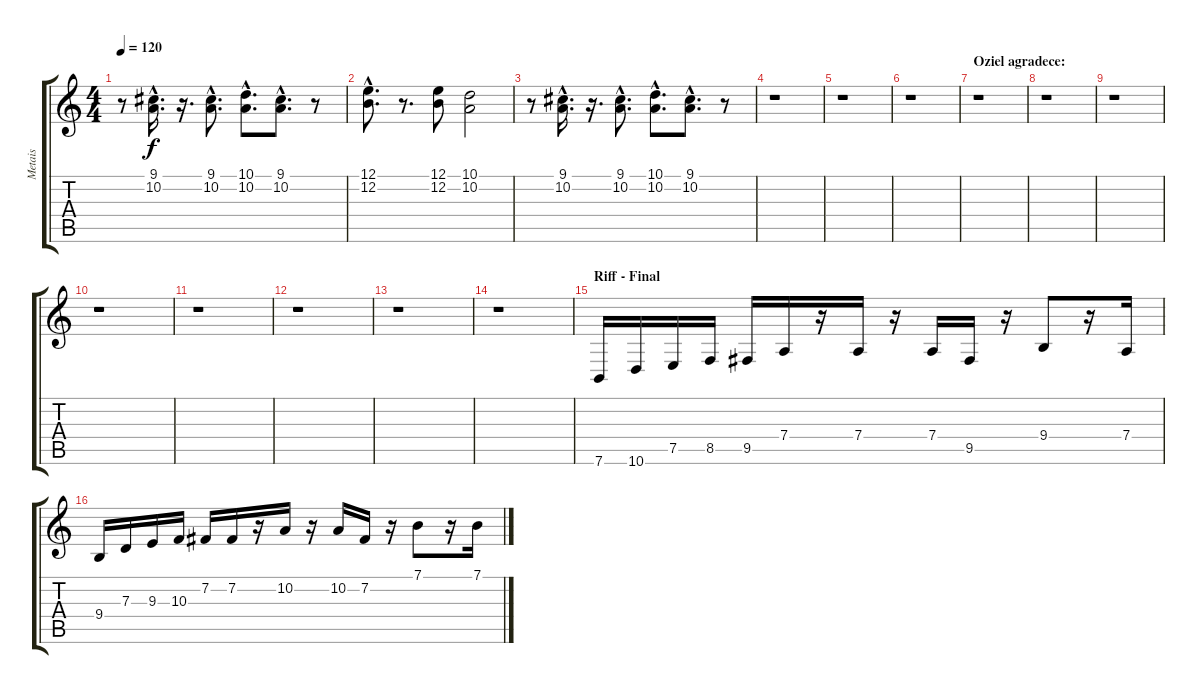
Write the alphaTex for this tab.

\track ("Metais" "Metais") {instrument brasssection}
\staff {score tabs}
\tuning (E4 B3 G3 D3 A2 E2) {hide}
\ts (4 4)
\tempo 120
\clef g2
\ks c
r.8{dy f} (9.1{hac} 10.2{hac}).16{d} r.16{d} (9.1{hac} 10.2{hac}).8{d} (10.1{hac} 10.2{hac}).8{d} (9.1{hac} 10.2{hac}).8{d} r.8 |
(12.1{hac} 12.2{hac}).8{d} r.8{d} (12.1 12.2).8 (10.1 10.2).2 |
r.8 (9.1{hac} 10.2{hac}).16{d} r.16{d} (9.1{hac} 10.2{hac}).8{d} (10.1{hac} 10.2{hac}).8{d} (9.1{hac} 10.2{hac}).8{d} r.8 |
r.1 |
r.1 |
r.1 |
\section ("" "Oziel agradece:")
r.1 |
r.1 |
r.1 |
r.1 |
r.1 |
r.1 |
r.1 |
r.1 |
\section ("" "Riff - Final")
7.6.16 10.6.16 7.5.16 8.5.16 9.5.16 7.4.16 r.16 7.4.16 r.16 7.4.16 9.5.16 r.16 9.4.8 r.16 7.4.16 |
9.4.16 7.3.16 9.3.16 10.3.16 7.2.16 7.2.16 r.16 10.2.16 r.16 10.2.16 7.2.16 r.16 7.1.8 r.16 7.1.16
